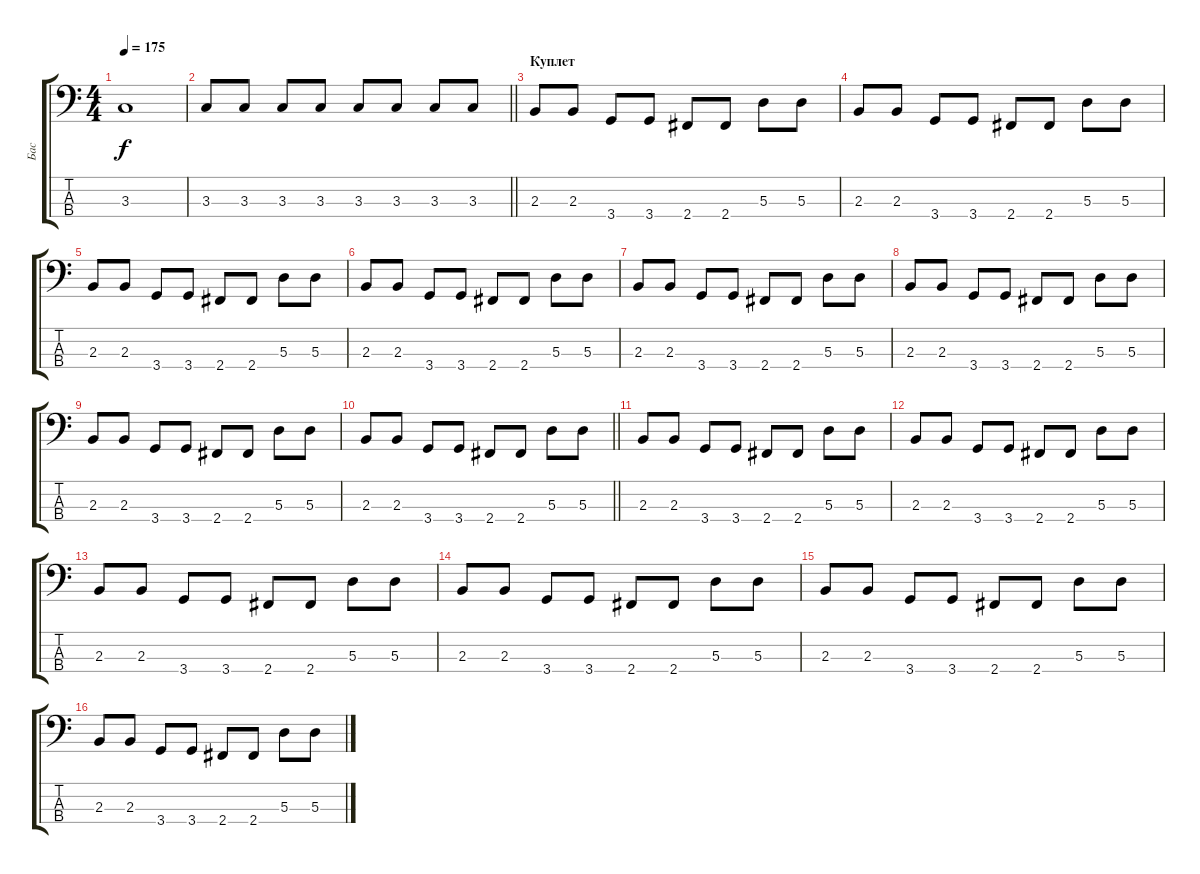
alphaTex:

\track ("Бас" "Бас") {instrument electricbassfinger}
\staff {score tabs}
\tuning (G2 D2 A1 E1) {hide}
\ts (4 4)
\tempo 175
\clef f4
\ks c
3.3.1{dy f} |
\barLineRight lightlight
3.3.8 3.3.8 3.3.8 3.3.8 3.3.8 3.3.8 3.3.8 3.3.8 |
\section ("" "Куплет")
2.3.8 2.3.8 3.4.8 3.4.8 2.4.8 2.4.8 5.3.8 5.3.8 |
2.3.8 2.3.8 3.4.8 3.4.8 2.4.8 2.4.8 5.3.8 5.3.8 |
2.3.8 2.3.8 3.4.8 3.4.8 2.4.8 2.4.8 5.3.8 5.3.8 |
2.3.8 2.3.8 3.4.8 3.4.8 2.4.8 2.4.8 5.3.8 5.3.8 |
2.3.8 2.3.8 3.4.8 3.4.8 2.4.8 2.4.8 5.3.8 5.3.8 |
2.3.8 2.3.8 3.4.8 3.4.8 2.4.8 2.4.8 5.3.8 5.3.8 |
2.3.8 2.3.8 3.4.8 3.4.8 2.4.8 2.4.8 5.3.8 5.3.8 |
\barLineRight lightlight
2.3.8 2.3.8 3.4.8 3.4.8 2.4.8 2.4.8 5.3.8 5.3.8 |
\section ("" " ")
2.3.8 2.3.8 3.4.8 3.4.8 2.4.8 2.4.8 5.3.8 5.3.8 |
2.3.8 2.3.8 3.4.8 3.4.8 2.4.8 2.4.8 5.3.8 5.3.8 |
2.3.8 2.3.8 3.4.8 3.4.8 2.4.8 2.4.8 5.3.8 5.3.8 |
2.3.8 2.3.8 3.4.8 3.4.8 2.4.8 2.4.8 5.3.8 5.3.8 |
2.3.8 2.3.8 3.4.8 3.4.8 2.4.8 2.4.8 5.3.8 5.3.8 |
2.3.8 2.3.8 3.4.8 3.4.8 2.4.8 2.4.8 5.3.8 5.3.8
